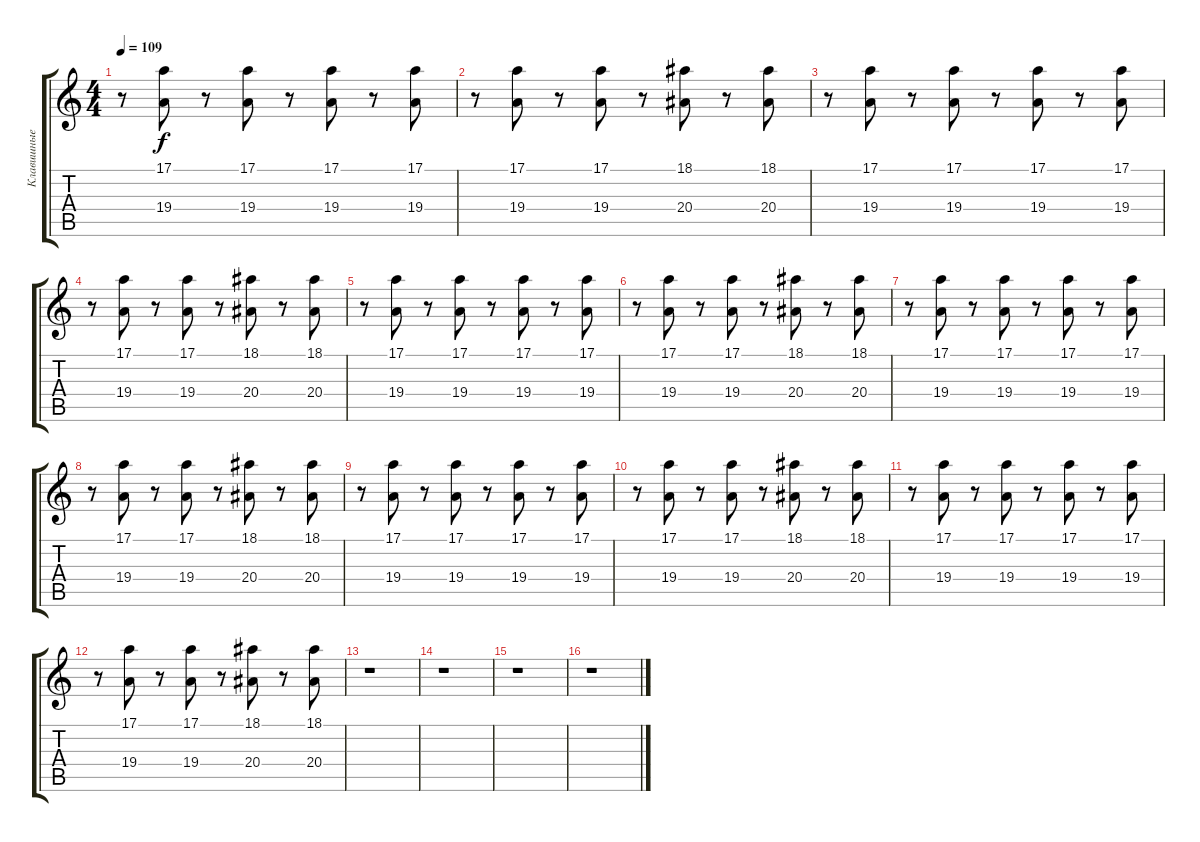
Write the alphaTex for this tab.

\track ("Клавишные" "Клавишные") {instrument rockorgan}
\staff {score tabs}
\tuning (E4 B3 G3 D3 A2 E2) {hide}
\ts (4 4)
\tempo 109
\clef g2
\ks c
r.8{dy f} (17.1 19.4).8 r.8 (17.1 19.4).8 r.8 (17.1 19.4).8 r.8 (17.1 19.4).8 |
r.8 (17.1 19.4).8 r.8 (17.1 19.4).8 r.8 (18.1 20.4).8 r.8 (18.1 20.4).8 |
r.8 (17.1 19.4).8 r.8 (17.1 19.4).8 r.8 (17.1 19.4).8 r.8 (17.1 19.4).8 |
r.8 (17.1 19.4).8 r.8 (17.1 19.4).8 r.8 (18.1 20.4).8 r.8 (18.1 20.4).8 |
r.8 (17.1 19.4).8 r.8 (17.1 19.4).8 r.8 (17.1 19.4).8 r.8 (17.1 19.4).8 |
r.8 (17.1 19.4).8 r.8 (17.1 19.4).8 r.8 (18.1 20.4).8 r.8 (18.1 20.4).8 |
r.8 (17.1 19.4).8 r.8 (17.1 19.4).8 r.8 (17.1 19.4).8 r.8 (17.1 19.4).8 |
r.8 (17.1 19.4).8 r.8 (17.1 19.4).8 r.8 (18.1 20.4).8 r.8 (18.1 20.4).8 |
r.8 (17.1 19.4).8 r.8 (17.1 19.4).8 r.8 (17.1 19.4).8 r.8 (17.1 19.4).8 |
r.8 (17.1 19.4).8 r.8 (17.1 19.4).8 r.8 (18.1 20.4).8 r.8 (18.1 20.4).8 |
r.8 (17.1 19.4).8 r.8 (17.1 19.4).8 r.8 (17.1 19.4).8 r.8 (17.1 19.4).8 |
r.8 (17.1 19.4).8 r.8 (17.1 19.4).8 r.8 (18.1 20.4).8 r.8 (18.1 20.4).8 |
r.1 |
r.1 |
r.1 |
r.1
